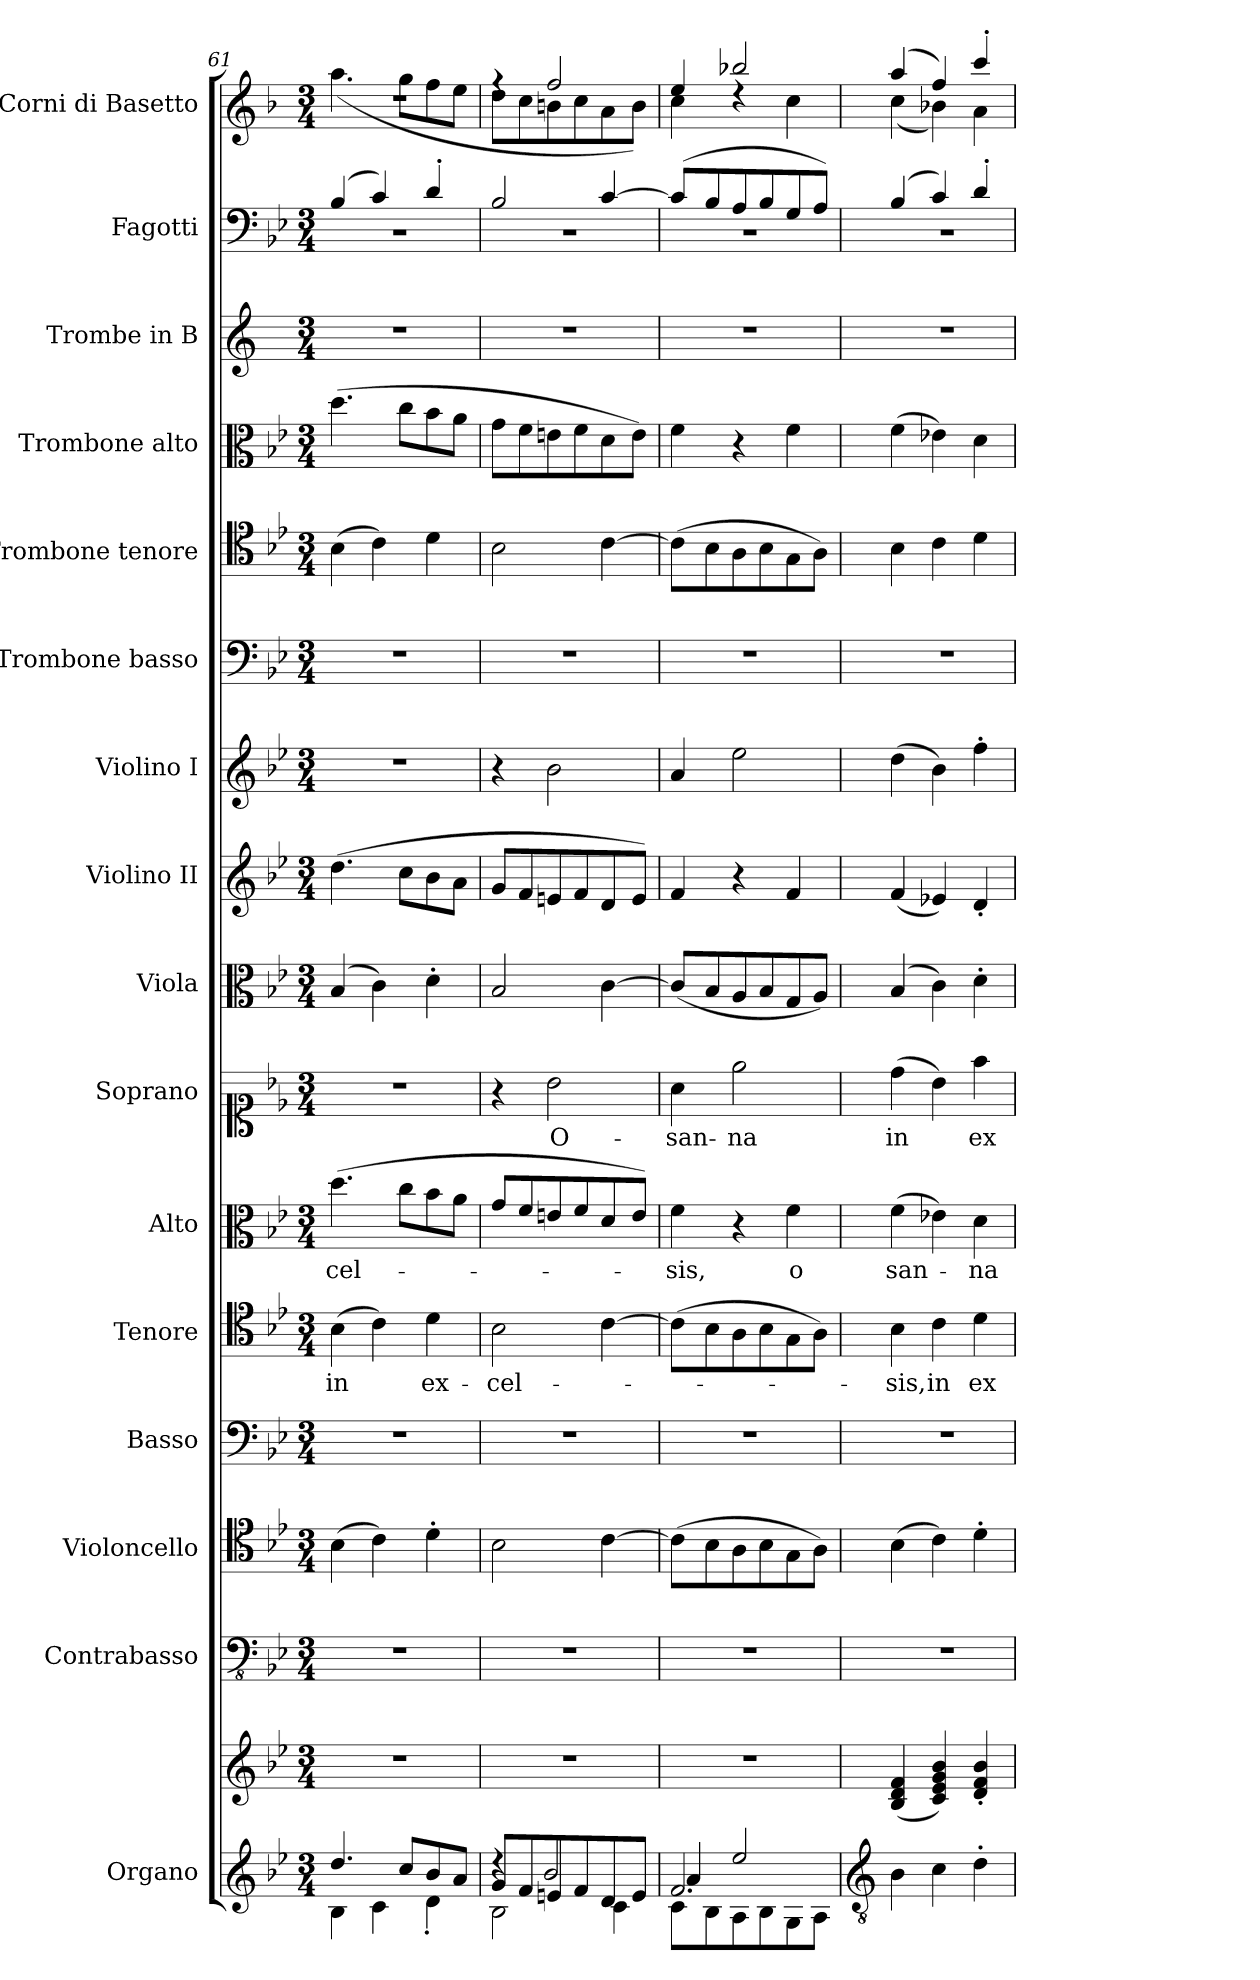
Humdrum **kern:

**kern	**kern	**kern	**kern	**kern	**kern	**text	**kern	**text	**kern	**text	**dynam	**kern	**kern	**kern	**kern	**kern	**kern	**kern	**kern	**kern	**text	**text
*part16	*part16	*part15	*part14	*part13	*part12	*part12	*part11	*part11	*part10	*part10	*part10	*part9	*part8	*part7	*part6	*part5	*part4	*part3	*part2	*part1	*part1	*part1
*staff17	*staff16	*staff15	*staff14	*staff13	*staff12	*staff12	*staff11	*staff11	*staff10	*staff10	*staff10	*staff9	*staff8	*staff7	*staff6	*staff5	*staff4	*staff3	*staff2	*staff1	*staff1	*staff1
*I"Organo	*	*I"Contrabasso	*I"Violoncello	*I"Basso	*I"Tenore	*	*I"Alto	*	*I"Soprano	*	*	*I"Viola	*I"Violino II	*I"Violino I	*I"Trombone basso	*I"Trombone tenore	*I"Trombone alto	*I"Trombe in B	*I"Fagotti	*I"Corni di Basetto	*	*
*I'Org.	*	*I'Cb.	*I'Vc.	*I'B.	*I'T.	*	*I'A.	*	*I'S.	*	*	*I'Vla.	*I'Vln. II	*I'Vln. I	*I'Tbn. B	*I'Tbn. T	*I'Tbn. A	*I'Tr. in B	*I'Fag.	*I'Cor. di B.	*	*
*clefG2	*clefG2	*clefFv4	*clefC4	*clefF4	*clefC4	*	*clefC3	*	*clefC1	*	*	*clefC3	*clefG2	*clefG2	*clefF4	*clefC4	*clefC3	*clefG2	*clefF4	*clefG2	*	*
*	*	*	*	*	*	*	*	*	*	*	*	*	*	*	*	*	*	*ITrd1c2	*	*ITrd4c7	*	*
*k[b-e-]	*k[b-e-]	*k[b-e-]	*k[b-e-]	*k[b-e-]	*k[b-e-]	*	*k[b-e-]	*	*k[b-e-]	*	*	*k[b-e-]	*k[b-e-]	*k[b-e-]	*k[b-e-]	*k[b-e-]	*k[b-e-]	*k[b-e-]	*k[b-e-]	*k[b-e-]	*	*
*M3/4	*M3/4	*M3/4	*M3/4	*M3/4	*M3/4	*	*M3/4	*	*M3/4	*	*	*M3/4	*M3/4	*M3/4	*M3/4	*M3/4	*M3/4	*M3/4	*M3/4	*M3/4	*	*
=61	=61	=61	=61	=61	=61	=61	=61	=61	=61	=61	=61	=61	=61	=61	=61	=61	=61	=61	=61	=61	=61	=61
*^	*	*	*	*	*	*	*	*	*	*	*	*	*	*	*	*	*	*	*	*	*	*
!	!	!	!	!	!	!	!LO:LY:b	!	!LO:LY:b	!	!	!	!	!	!	!	!	!	!	!	!	!	!
*	*	*	*	*	*	*	*	*	*	*	*	*	*	*	*	*	*	*	*	*^	*^	*	*
4.dd/	4B-\	2.r	2.r	(>4B-\	2.r	(>4B-\	-in	(>4.dd\	-cel-	2.r	.	.	(>4B-/	(>4.dd\	2.r	2.r	(>4B-\	(>4.dd\	2.r	(>4B-/	2.r	2.rdd	(<4.dd\	.	.
.	4c\	.	.	4c\)	.	4c\)	.	.	.	.	.	.	4c\)	.	.	.	4c\)	.	.	4c/)	.	.	.	.	.
8cc/L	.	.	.	.	.	.	.	8cc\L	.	.	.	.	.	8cc\L	.	.	.	8cc\L	.	.	.	.	8cc\L	.	.
!	!	!	!	!	!	!	!LO:LY:b	!	!	!	!	!	!	!	!	!	!	!	!	!	!	!	!	!	!
8b-/	4d'\	.	.	4d'\	.	4d\	ex-	8b-\	.	.	.	.	4d'\	8b-\	.	.	4d\	8b-\	.	4d'/	.	.	8b-\	.	.
8a/J	.	.	.	.	.	.	.	8a\J	.	.	.	.	.	8a\J	.	.	.	8a\J	.	.	.	.	8a\J	.	.
=62	=62	=62	=62	=62	=62	=62	=62	=62	=62	=62	=62	=62	=62	=62	=62	=62	=62	=62	=62	=62	=62	=62	=62	=62	=62
*	*^	*	*	*	*	*	*	*	*	*	*	*	*	*	*	*	*	*	*	*	*	*	*	*	*
!	!	!	!	!	!	!	!	!LO:LY:b	!	!	!	!	!	!	!	!	!	!	!	!	!	!	!	!	!	!
8g/L	2B-\	4rdd	2.r	2.r	2B-\	2.r	2B-\	-cel-	8g/L	.	4r	.	.	2B-/	8g/L	4r	2.r	2B-\	8g\L	2.r	2B-/	2.r	4rff	8g\L	.	.
8f/	.	.	.	.	.	.	.	.	8f/	.	.	.	.	.	8f/	.	.	.	8f\	.	.	.	.	8f\	.	.
!	!	!	!	!	!	!	!	!	!	!	!	!LO:LY:b	!LO:DY:a	!	!	!	!	!	!	!	!	!	!	!	!	!
8en/	.	2b-/	.	.	.	.	.	.	8en/	.	2b-\	O-	other-dynamics	.	8en/	2b-\	.	.	8en\	.	.	.	2b-/	8en\	.	.
8f/	.	.	.	.	.	.	.	.	8f/	.	.	.	.	.	8f/	.	.	.	8f\	.	.	.	.	8f\	.	.
8d/	4c\	.	.	.	[4c\	.	[4c\	.	8d/	.	.	.	.	[4c\	8d/	.	.	[4c\	8d\	.	[4c/	.	.	8d\	.	.
8e/J	.	.	.	.	.	.	.	.	8e/J)	.	.	.	.	.	8e/J)	.	.	.	8e\J)	.	.	.	.	8e\J)	.	.
=63	=63	=63	=63	=63	=63	=63	=63	=63	=63	=63	=63	=63	=63	=63	=63	=63	=63	=63	=63	=63	=63	=63	=63	=63	=63	=63
!	!	!	!	!	!	!	!	!	!	!LO:LY:b	!	!LO:LY:b	!	!	!	!	!	!	!	!	!	!	!	!	!	!
2.f/	8c\L	4a/	2.r	2.r	(>8c\L]	2.r	(>8c\L]	.	4f\	-sis,	4a\	-san-	.	(<8c/L]	4f/	4a/	2.r	(>8c\L]	4f\	2.r	(>8c/L]	2.r	4a/	4f\	.	.
.	8B-\	.	.	.	8B-\	.	8B-\	.	.	.	.	.	.	8B-/	.	.	.	8B-\	.	.	8B-/	.	.	.	.	.
!	!	!	!	!	!	!	!	!	!	!	!	!LO:LY:b	!	!	!	!	!	!	!	!	!	!	!	!	!	!
.	8A\	2ee-/	.	.	8A\	.	8A\	.	4r	.	2ee-\	-na	.	8A/	4r	2ee-\	.	8A\	4r	.	8A/	.	2ee-X/	4rdd	.	.
.	8B-\	.	.	.	8B-\	.	8B-\	.	.	.	.	.	.	8B-/	.	.	.	8B-\	.	.	8B-/	.	.	.	.	.
!	!	!	!	!	!	!	!	!	!	!LO:LY:b	!	!	!	!	!	!	!	!	!	!	!	!	!	!	!	!
.	8G\	.	.	.	8G\	.	8G\	.	4f\	o	.	.	.	8G/	4f/	.	.	8G\	4f\	.	8G/	.	.	4f\	.	.
.	8A\J	.	.	.	8A\J)	.	8A\J)	.	.	.	.	.	.	8A/J)	.	.	.	8A\J)	.	.	8A/J)	.	.	.	.	.
*v	*v	*v	*	*	*	*	*	*	*	*	*	*	*	*	*	*	*	*	*	*	*	*	*	*	*	*
=64	=64	=64	=64	=64	=64	=64	=64	=64	=64	=64	=64	=64	=64	=64	=64	=64	=64	=64	=64	=64	=64	=64	=64	=64
*clefGv2	*	*	*	*	*	*	*	*	*	*	*	*	*	*	*	*	*	*	*	*	*	*	*	*
*^	*	*	*	*	*	*	*	*	*	*	*	*	*	*	*	*	*	*	*	*	*	*	*	*
!	!	!	!	!	!	!	!LO:LY:b	!	!LO:LY:b	!	!LO:LY:b	!	!	!	!	!	!	!	!	!	!	!	!	!LO:LY:b	!LO:LY:b
*v	*v	*	*	*	*	*	*	*	*	*	*	*	*	*	*	*	*	*	*	*	*	*	*	*	*
4B-\	(<4B-/ 4d/ 4f/	2.r	(>4B-\	2.r	4B-\	-sis,	(>4f\	san-	(>4dd\	in	.	(>4B-/	(<4f/	(>4dd\	2.r	4B-\	(>4f\	2.r	(>4B-/	2.r	(>4dd/	(<4f\	.	.
!	!	!	!	!	!	!LO:LY:b	!	!	!	!	!	!	!	!	!	!	!	!	!	!	!	!	!	!
4c\	4c/ 4e-/ 4g/ 4b-/)	.	4c\)	.	4c\	in	4e-X\)	.	4b-\)	.	.	4c\)	4e-X/)	4b-\)	.	4c\	4e-X\)	.	4c/)	.	4b-/)	4e-X\)	.	.
!	!	!	!	!	!	!LO:LY:b	!	!LO:LY:b	!	!LO:LY:b	!	!	!	!	!	!	!	!	!	!	!	!	!	!
4d'\	4d/' 4f/' 4b-/'	.	4d'\	.	4d\	ex-	4d\	-na	4ff\	ex	.	4d'\	4d'/	4ff'\	.	4d\	4d\	.	4d'/	.	4ff'/	4d\	.	.
*	*	*	*	*	*	*	*	*	*	*	*	*	*	*	*	*	*	*	*v	*v	*	*	*	*
*	*	*	*	*	*	*	*	*	*	*	*	*	*	*	*	*	*	*	*	*v	*v	*	*
=	=	=	=	=	=	=	=	=	=	=	=	=	=	=	=	=	=	=	=	=	=	=
*-	*-	*-	*-	*-	*-	*-	*-	*-	*-	*-	*-	*-	*-	*-	*-	*-	*-	*-	*-	*-	*-	*-
